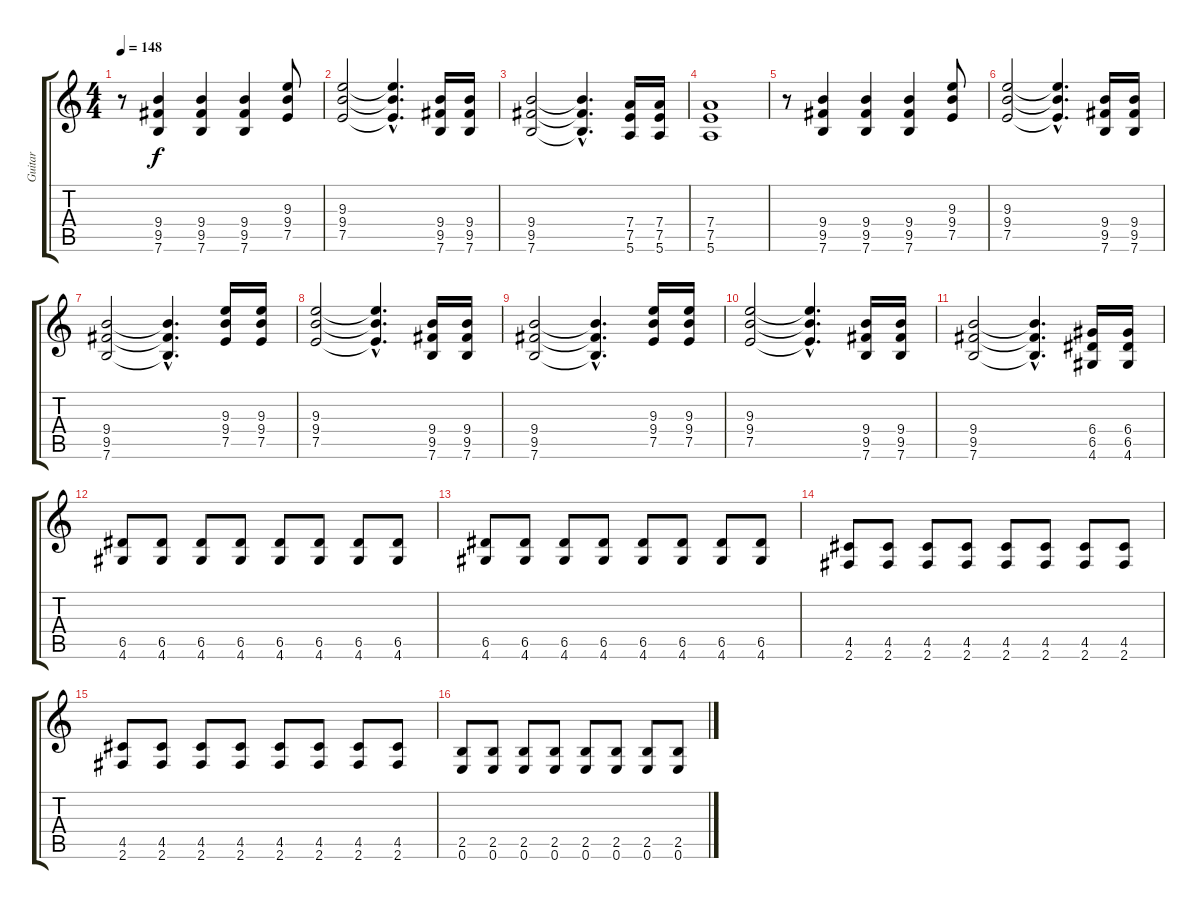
\track ("Guitar" "Guitar") {instrument distortionguitar}
\staff {score tabs}
\tuning (E4 B3 G3 D3 A2 E2) {hide}
\ts (4 4)
\tempo 148
\clef g2
\ks c
r.8{dy f} (9.4 9.5 7.6).4 (9.4 9.5 7.6).4 (9.4 9.5 7.6).4 (9.3 9.4 7.5).8 |
(9.3 9.4 7.5).2 (9.3{hac t} 9.4{hac t} 7.5{hac t}).4{d} (9.4 9.5 7.6).16 (9.4 9.5 7.6).16 |
(9.4 9.5 7.6).2 (9.4{hac t} 9.5{hac t} 7.6{hac t}).4{d} (7.4 7.5 5.6).16 (7.4 7.5 5.6).16 |
(7.4 7.5 5.6).1 |
r.8 (9.4 9.5 7.6).4 (9.4 9.5 7.6).4 (9.4 9.5 7.6).4 (9.3 9.4 7.5).8 |
(9.3 9.4 7.5).2 (9.3{hac t} 9.4{hac t} 7.5{hac t}).4{d} (9.4 9.5 7.6).16 (9.4 9.5 7.6).16 |
(9.4 9.5 7.6).2 (9.4{hac t} 9.5{hac t} 7.6{hac t}).4{d} (9.3 9.4 7.5).16 (9.3 9.4 7.5).16 |
(9.3 9.4 7.5).2 (9.3{hac t} 9.4{hac t} 7.5{hac t}).4{d} (9.4 9.5 7.6).16 (9.4 9.5 7.6).16 |
(9.4 9.5 7.6).2 (9.4{hac t} 9.5{hac t} 7.6{hac t}).4{d} (9.3 9.4 7.5).16 (9.3 9.4 7.5).16 |
(9.3 9.4 7.5).2 (9.3{hac t} 9.4{hac t} 7.5{hac t}).4{d} (9.4 9.5 7.6).16 (9.4 9.5 7.6).16 |
(9.4 9.5 7.6).2 (9.4{hac t} 9.5{hac t} 7.6{hac t}).4{d} (6.4 6.5 4.6).16 (6.4 6.5 4.6).16 |
(6.5 4.6).8 (6.5 4.6).8 (6.5 4.6).8 (6.5 4.6).8 (6.5 4.6).8 (6.5 4.6).8 (6.5 4.6).8 (6.5 4.6).8 |
(6.5 4.6).8 (6.5 4.6).8 (6.5 4.6).8 (6.5 4.6).8 (6.5 4.6).8 (6.5 4.6).8 (6.5 4.6).8 (6.5 4.6).8 |
(4.5 2.6).8 (4.5 2.6).8 (4.5 2.6).8 (4.5 2.6).8 (4.5 2.6).8 (4.5 2.6).8 (4.5 2.6).8 (4.5 2.6).8 |
(4.5 2.6).8 (4.5 2.6).8 (4.5 2.6).8 (4.5 2.6).8 (4.5 2.6).8 (4.5 2.6).8 (4.5 2.6).8 (4.5 2.6).8 |
(2.5 0.6).8 (2.5 0.6).8 (2.5 0.6).8 (2.5 0.6).8 (2.5 0.6).8 (2.5 0.6).8 (2.5 0.6).8 (2.5 0.6).8
